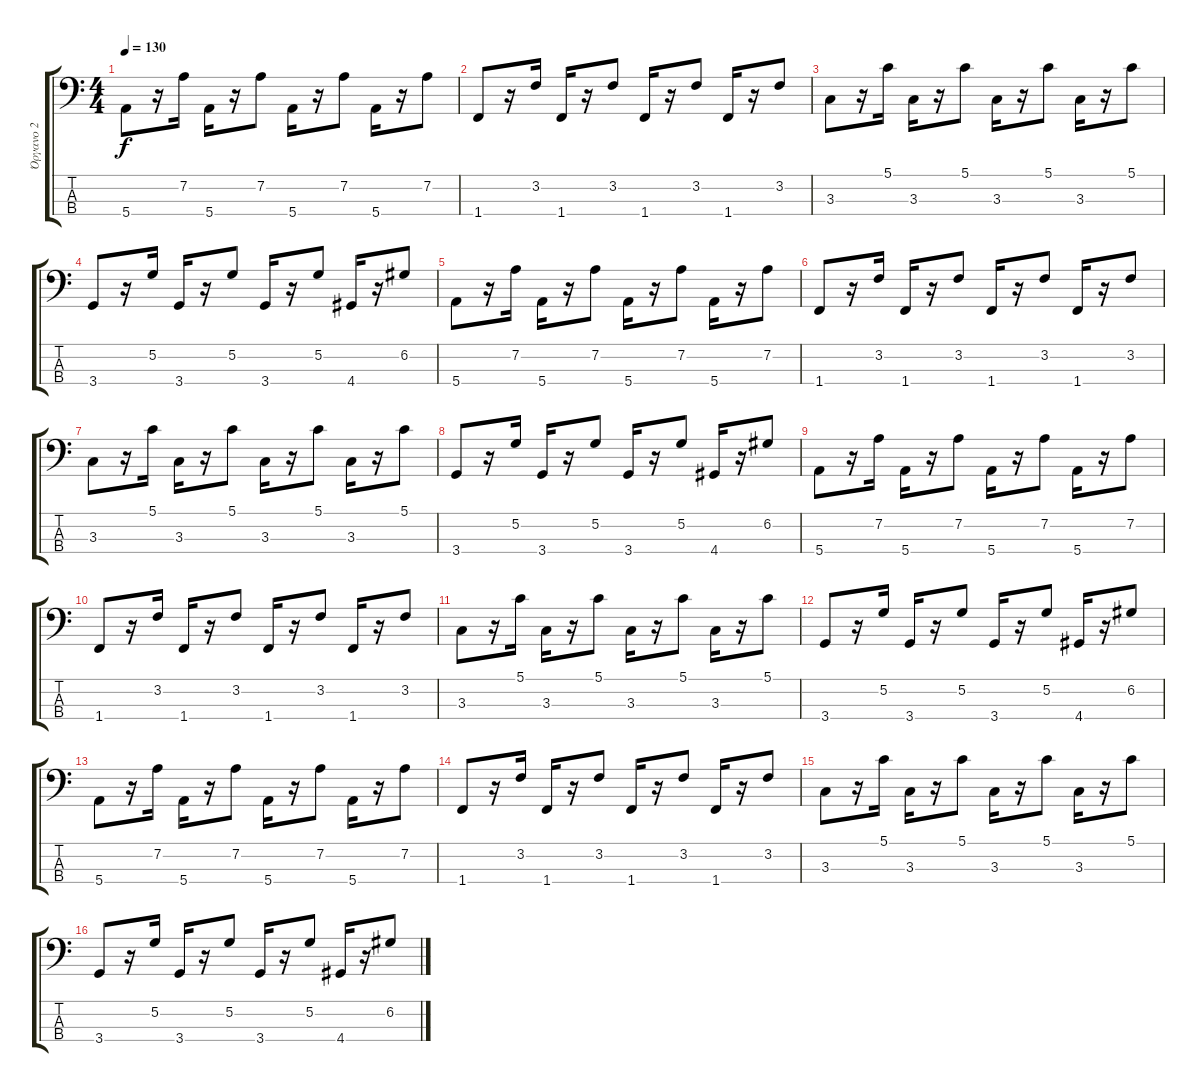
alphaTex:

\track ("Όργανο 2" "Όργανο 2") {instrument electricbassfinger}
\staff {score tabs}
\tuning (G2 D2 A1 E1) {hide}
\ts (4 4)
\tempo 130
\clef f4
\ks c
5.4.8{dy f} r.16 7.2.16 5.4.16 r.16 7.2.8 5.4.16 r.16 7.2.8 5.4.16 r.16 7.2.8 |
1.4.8 r.16 3.2.16 1.4.16 r.16 3.2.8 1.4.16 r.16 3.2.8 1.4.16 r.16 3.2.8 |
3.3.8 r.16 5.1.16 3.3.16 r.16 5.1.8 3.3.16 r.16 5.1.8 3.3.16 r.16 5.1.8 |
3.4.8 r.16 5.2.16 3.4.16 r.16 5.2.8 3.4.16 r.16 5.2.8 4.4.16 r.16 6.2.8 |
5.4.8 r.16 7.2.16 5.4.16 r.16 7.2.8 5.4.16 r.16 7.2.8 5.4.16 r.16 7.2.8 |
1.4.8 r.16 3.2.16 1.4.16 r.16 3.2.8 1.4.16 r.16 3.2.8 1.4.16 r.16 3.2.8 |
3.3.8 r.16 5.1.16 3.3.16 r.16 5.1.8 3.3.16 r.16 5.1.8 3.3.16 r.16 5.1.8 |
3.4.8 r.16 5.2.16 3.4.16 r.16 5.2.8 3.4.16 r.16 5.2.8 4.4.16 r.16 6.2.8 |
5.4.8 r.16 7.2.16 5.4.16 r.16 7.2.8 5.4.16 r.16 7.2.8 5.4.16 r.16 7.2.8 |
1.4.8 r.16 3.2.16 1.4.16 r.16 3.2.8 1.4.16 r.16 3.2.8 1.4.16 r.16 3.2.8 |
3.3.8 r.16 5.1.16 3.3.16 r.16 5.1.8 3.3.16 r.16 5.1.8 3.3.16 r.16 5.1.8 |
3.4.8 r.16 5.2.16 3.4.16 r.16 5.2.8 3.4.16 r.16 5.2.8 4.4.16 r.16 6.2.8 |
5.4.8 r.16 7.2.16 5.4.16 r.16 7.2.8 5.4.16 r.16 7.2.8 5.4.16 r.16 7.2.8 |
1.4.8 r.16 3.2.16 1.4.16 r.16 3.2.8 1.4.16 r.16 3.2.8 1.4.16 r.16 3.2.8 |
3.3.8 r.16 5.1.16 3.3.16 r.16 5.1.8 3.3.16 r.16 5.1.8 3.3.16 r.16 5.1.8 |
3.4.8 r.16 5.2.16 3.4.16 r.16 5.2.8 3.4.16 r.16 5.2.8 4.4.16 r.16 6.2.8
